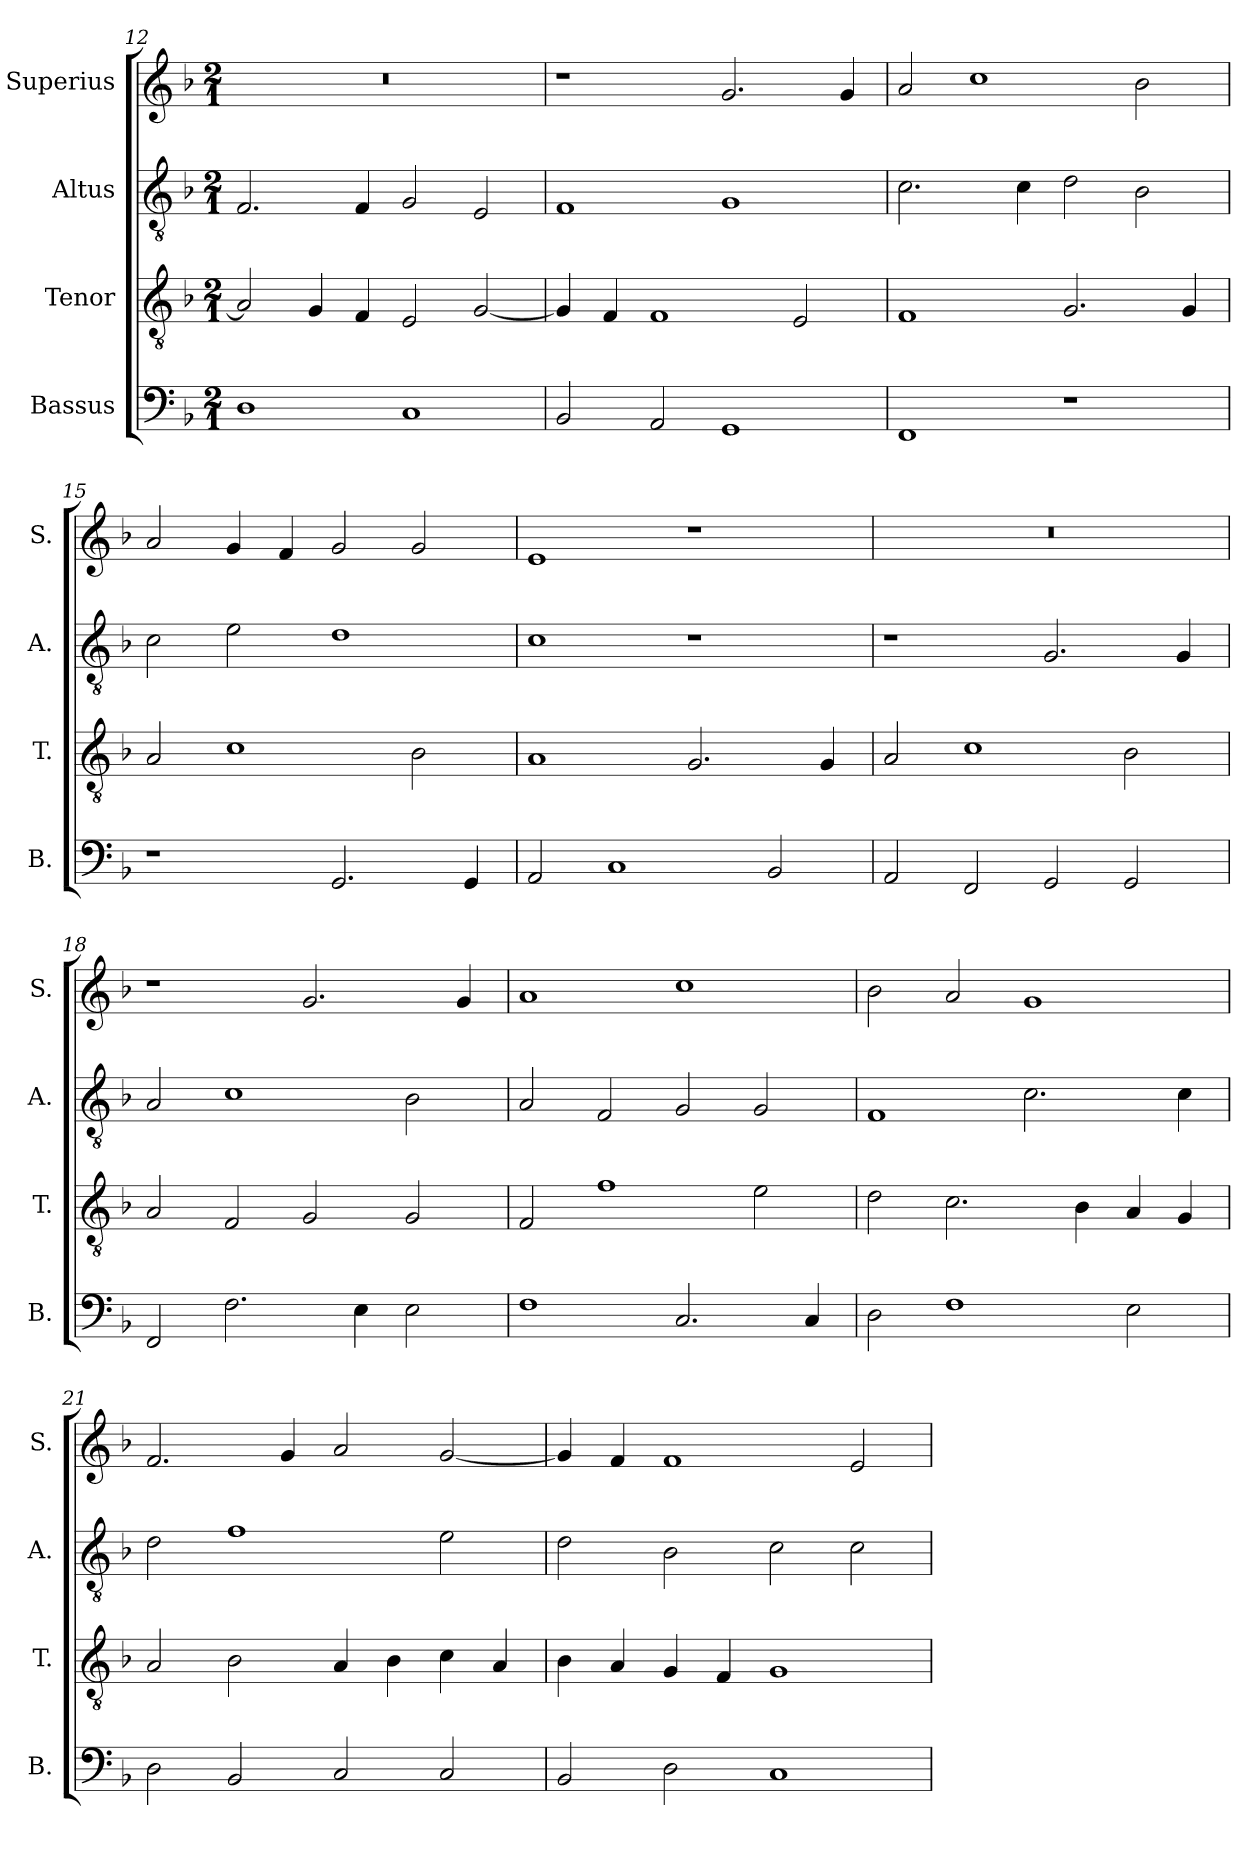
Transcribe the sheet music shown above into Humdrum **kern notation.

**kern	**kern	**kern	**kern
*part4	*part3	*part2	*part1
*staff4	*staff3	*staff2	*staff1
*I"Bassus	*I"Tenor	*I"Altus	*I"Superius
*I'B.	*I'T.	*I'A.	*I'S.
*clefF4	*clefGv2	*clefGv2	*clefG2
*k[b-]	*k[b-]	*k[b-]	*k[b-]
*F:	*F:	*F:	*F:
*M2/1	*M2/1	*M2/1	*M2/1
=12	=12	=12	=12
1D	2A/]	2.F/	0r
.	4G/	.	.
.	4F/	4F/	.
1C	2E/	2G/	.
.	[2G/	2E/	.
=13	=13	=13	=13
2BB-/	4G/]	1F	1r
.	4F/	.	.
2AA/	1F	.	.
1GG	.	1G	2.g/
.	2E/	.	.
.	.	.	4g/
=14	=14	=14	=14
1FF	1F	2.c\	2a/
.	.	.	1cc
.	.	4c\	.
1r	2.G/	2d\	.
.	.	2B-\	2b-\
.	4G/	.	.
=15	=15	=15	=15
1r	2A/	2c\	2a/
.	1c	2e\	4g/
.	.	.	4f/
2.GG/	.	1d	2g/
.	2B-\	.	2g/
4GG/	.	.	.
=16	=16	=16	=16
2AA/	1A	1c	1e
1C	.	.	.
.	2.G/	1r	1r
2BB-/	.	.	.
.	4G/	.	.
!!LO:LB:g=z
=17	=17	=17	=17
2AA/	2A/	1r	0r
2FF/	1c	.	.
2GG/	.	2.G/	.
2GG/	2B-\	.	.
.	.	4G/	.
=18	=18	=18	=18
2FF/	2A/	2A/	1r
2.F\	2F/	1c	.
.	2G/	.	2.g/
4E\	.	.	.
2E\	2G/	2B-\	.
.	.	.	4g/
=19	=19	=19	=19
1F	2F/	2A/	1a
.	1f	2F/	.
2.C/	.	2G/	1cc
.	2e\	2G/	.
4C/	.	.	.
=20	=20	=20	=20
2D\	2d\	1F	2b-\
1F	2.c\	.	2a/
.	.	2.c\	1g
.	4B-\	.	.
2E\	4A/	.	.
.	4G/	4c\	.
=21	=21	=21	=21
2D\	2A/	2d\	2.f/
2BB-/	2B-\	1f	.
.	.	.	4g/
2C/	4A/	.	2a/
.	4B-\	.	.
2C/	4c\	2e\	[2g/
.	4A/	.	.
!!LO:PB:g=z
=22	=22	=22	=22
2BB-/	4B-\	2d\	4g/]
.	4A/	.	4f/
2D\	4G/	2B-\	1f
.	4F/	.	.
1C	1G	2c\	.
.	.	2c\	2e/
=	=	=	=
*-	*-	*-	*-
